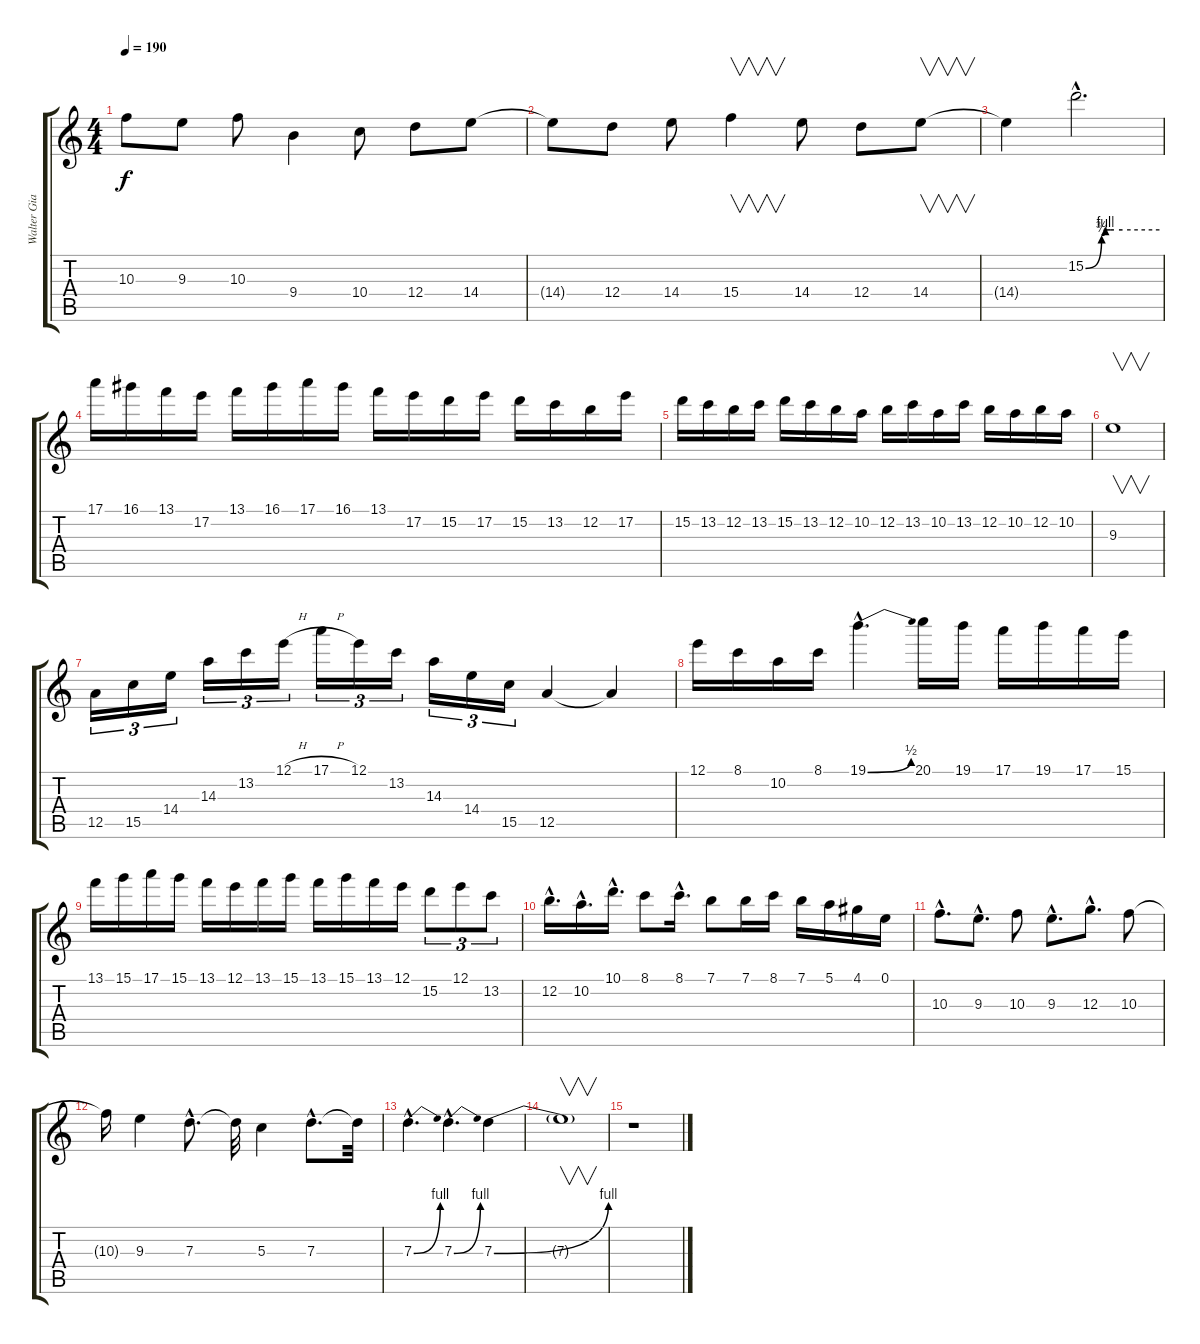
\track ("Walter Giardino" "Walter Gia") {instrument overdrivenguitar}
\staff {score tabs}
\tuning (E4 B3 G3 D3 A2 E2) {hide}
\ts (4 4)
\tempo 190
\clef g2
\ks c
10.3{t}.8{dy f} 9.3.8 10.3.8 9.4.4 10.4.8 12.4.8 14.4.8 |
14.4{t}.8 12.4.8 14.4.8 15.4.4{v} 14.4.8 12.4.8 14.4.8{v} |
14.4{t}.4 15.2{be (custom 0 0 13 3 16 4 20 4 23 4 30 4 60 4) hac}.2{d} |
17.1.16 16.1.16 13.1.16 17.2.16 13.1.16 16.1.16 17.1.16 16.1.16 13.1.16 17.2.16 15.2.16 17.2.16 15.2.16 13.2.16 12.2.16 17.2.16 |
15.2.16 13.2.16 12.2.16 13.2.16 15.2.16 13.2.16 12.2.16 10.2.16 12.2.16 13.2.16 10.2.16 13.2.16 12.2.16 10.2.16 12.2.16 10.2.16 |
9.3.1{v} |
12.5.16{tu (3 2)} 15.5.16{tu (3 2)} 14.4.16{tu (3 2)} 14.3.16{tu (3 2)} 13.2.16{tu (3 2)} 12.1{h}.16{tu (3 2)} 17.1{h}.16{tu (3 2)} 12.1.16{tu (3 2)} 13.2.16{tu (3 2)} 14.3.16{tu (3 2)} 14.4.16{tu (3 2)} 15.5.16{tu (3 2)} 12.5.4 12.5{t}.4 |
12.1.16 8.1.16 10.2.16 8.1.16 19.1{be (bend 0 0 60 2) hac}.4{d} 20.1.16 19.1.16 17.1.16 19.1.16 17.1.16 15.1.16 |
13.1.16 15.1.16 17.1.16 15.1.16 13.1.16 12.1.16 13.1.16 15.1.16 13.1.16 15.1.16 13.1.16 12.1.16 15.2.8{tu (3 2)} 12.1.8{tu (3 2)} 13.2.8{tu (3 2)} |
12.2{hac}.16{d} 10.2{hac}.16{d} 10.1{hac}.16{d} 8.1.8 8.1{hac}.16{d} 7.1.8 7.1.16 8.1.16 7.1.16 5.1.16 4.1.16 0.1.16 |
10.3{hac}.8{d} 9.3{hac}.8{d} 10.3.8 9.3{hac}.8{d} 12.3{hac}.8{d} 10.3.8 |
10.3{t}.16 9.3.4 7.3{hac}.8{d} 7.3{t}.32 5.3.4 7.3{hac}.8{d} 7.3{t}.32 |
7.3{be (bend 0 0 60 4) hac}.4{d} 7.3{be (bend 0 0 60 4) hac}.4{d} 7.3{be (bend 0 0 60 4)}.4 |
7.3{t}.1{v} |
r.1
